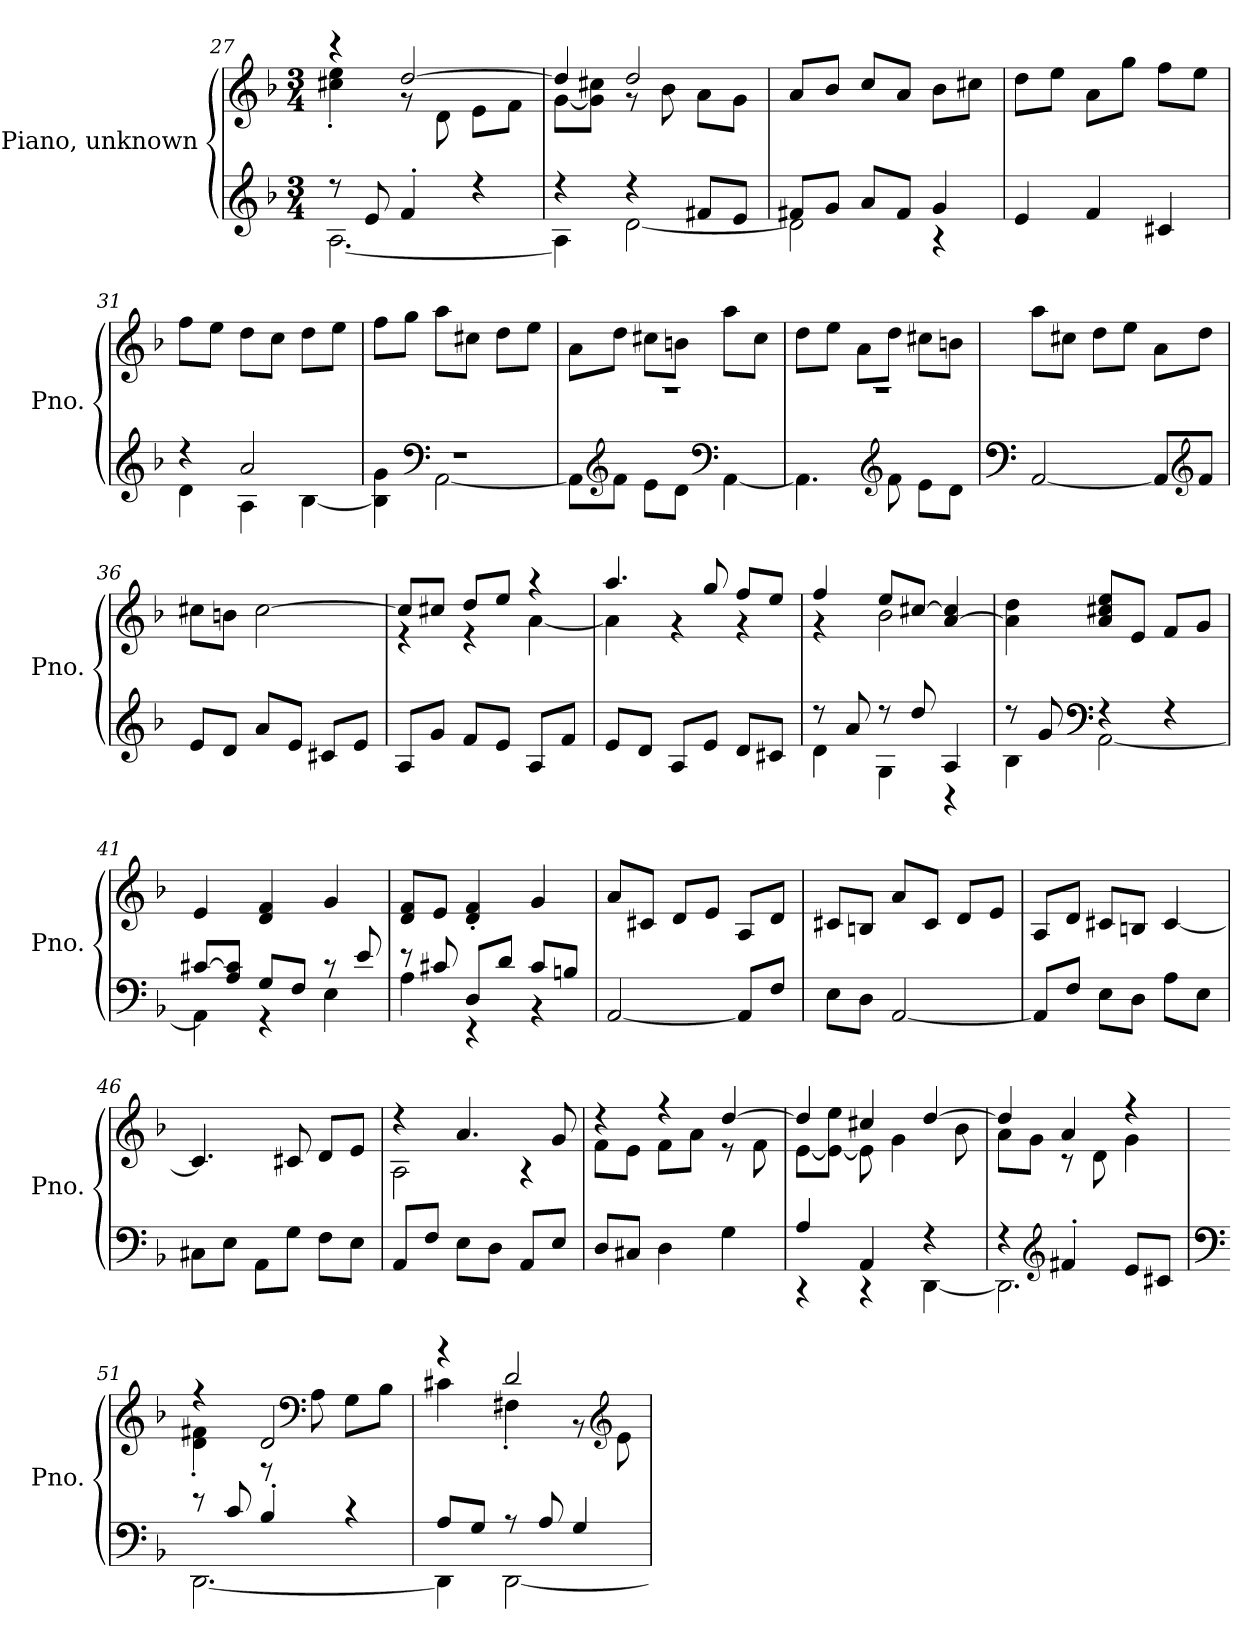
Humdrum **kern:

**kern	**kern
*part1	*part1
*staff2	*staff1
*I"Piano, unknown	*
*I'Pno.	*
*clefG2	*clefG2
*k[b-]	*k[b-]
*M3/4	*M3/4
=27	=27
*^	*^
8r	[2.A\	4r	4cc#X\' 4ee\'
8e/	.	.	.
4f'/	.	[2dd/	8r
.	.	.	8d\
4r	.	.	8e\L
.	.	.	8f\J
=28	=28	=28	=28
4r	4A\]	4dd/]	[8g\L
.	.	.	8g\] 8cc#X\J
4r	[2d\	2dd/	8r
.	.	.	8b-\
8f#X/L	.	.	8a\L
8e/J	.	.	8g\J
*	*	*v	*v
=29	=29	=29
8f#X/L	2d\]	8a/L
8g/J	.	8b-/J
8a/L	.	8cc/L
8f#/J	.	8a/J
4g/	4r	8b-\L
.	.	8cc#X\J
*v	*v	*
=30	=30
4e/	8dd\L
.	8ee\J
4f/	8a\L
.	8gg\J
4c#X/	8ff\L
.	8ee\J
!!LO:PB:g=z
=31	=31
*^	*
4r	4d\	8ff\L
.	.	8ee\J
2a/	4A\	8dd\L
.	.	8cc\J
.	[4B-\	8dd\L
.	.	8ee\J
=32	=32	=32
2.r	4B-\] 4g\	8ff\L
.	.	8gg\J
*clefF4	*	*
.	[2AA\	8aa\L
.	.	8cc#X\J
.	.	8dd\L
.	.	8ee\J
=33	=33	=33
2.r	8AA\L]	8a\L
*clefG2	*	*
.	8f\J	8dd\J
.	8e\L	8cc#X\L
.	8d\J	8bn\J
*clefF4	*	*
.	[4AA\	8aa\L
.	.	8cc#\J
=34	=34	=34
2.r	4.AA\]	8dd\L
.	.	8ee\J
.	.	8a\L
*clefG2	*	*
.	8f\	8dd\J
.	8e\L	8cc#X\L
.	8d\J	8bn\J
*v	*v	*
!!LO:LB:g=z
=35	=35
*clefF4	*
[2AA/	8aa\L
.	8cc#X\J
.	8dd\L
.	8ee\J
8AA/L]	8a\L
*clefG2	*
8f/J	8dd\J
=36	=36
8e/L	8cc#X\L
8d/J	8bn\J
8a/L	[2cc#\
8e/J	.
8c#X/L	.
8e/J	.
=37	=37
*	*^
8A/L	8cc#/L]	4r
8g/J	8cc#X/J	.
8f/L	8dd/L	4r
8e/J	8ee/J	.
8A/L	4r	[4a\
8f/J	.	.
=38	=38	=38
8e/L	4.aa/	4a\]
8d/J	.	.
8A/L	.	4r
8e/J	8gg/	.
8d/L	8ff/L	4r
8c#X/J	8ee/J	.
=39	=39	=39
*^	*	*
8r	4d\	4ff/	4r
8a/	.	.	.
8r	4G\	8ee/L	2b-\
8dd/	.	[8cc#X/J	.
4A/	4r	[4a/ 4cc#/]	.
*	*	*v	*v
!!LO:LB:g=z
=40	=40	=40
8r	4B-\	4a\] 4dd\
8g/	.	.
*clefF4	*	*
4r	[2AA\	8a/ 8cc#X/ 8ee/L
.	.	8e/J
4r	.	8f/L
.	.	8g/J
=41	=41	=41
[8c#X/L	4AA\]	4e/
8A/ 8c#/]J	.	.
8G/L	4r	4d/ 4f/
8F/J	.	.
8r	4E\	4g/
8e/	.	.
=42	=42	=42
8r	4A\	8d/ 8f/L
8c#X/	.	8e/J
8D/L	4r	4d/' 4f/'
8d/J	.	.
8c#/L	4r	4g/
8Bn/J	.	.
*v	*v	*
=43	=43
[2AA/	8a/L
.	8c#X/J
.	8d/L
.	8e/J
8AA/L]	8A/L
8F/J	8d/J
=44	=44
8E\L	8c#X/L
8D\J	8Bn/J
[2AA/	8a/L
.	8c#/J
.	8d/L
.	8e/J
!!LO:LB:g=z
=45	=45
8AA/L]	8A/L
8F/J	8d/J
8E\L	8c#X/L
8D\J	8Bn/J
8A\L	[4c#/
8E\J	.
=46	=46
8C#X\L	4.c#/]
8E\J	.
8AA\L	.
8G\J	8c#X/
8F\L	8d/L
8E\J	8e/J
=47	=47
*	*^
8AA/L	4r	2A\
8F/J	.	.
8E\L	4.a/	.
8D\J	.	.
8AA/L	.	4r
8E/J	8g/	.
=48	=48	=48
8D/L	4r	8f\L
8C#X/J	.	8e\J
4D\	4r	8f\L
.	.	8a\J
4G\	[4dd/	8r
.	.	8f\
=49	=49	=49
*^	*	*
4A/	4r	4dd/]	[8e\L
.	.	.	8e\_ 8ee\J
4AA/	4r	4cc#X/	8e\]
.	.	.	4g\
4r	[4DD\	[4dd/	.
.	.	.	8b-\
!!LO:LB:g=z	!!
=50	=50	=50	=50
4r	2.DD\]	4dd/]	8a\L
.	.	.	8g\J
*clefG2	*	*	*
4f#X'/	.	4a/	8r
.	.	.	8d\
8e/L	.	4r	4g\
8c#X/J	.	.	.
=51	=51	=51	=51
*clefF4	*	*	*
8r	[2.DD\	4r	4d\' 4f#X\'
8c/	.	.	.
4B-'/	.	2d/	8r
*	*	*clefF4	*
.	.	.	8A\
4r	.	.	8G\L
.	.	.	8B-\J
=52	=52	=52	=52
8A/L	4DD\]	4r	4c#X\
8G/J	.	.	.
8r	[2DD\	2d/	4F#X'\
8A/	.	.	.
4G/	.	.	8r
*	*	*clefG2	*
.	.	.	8e\
*v	*v	*	*
*	*v	*v
=	=
*-	*-
